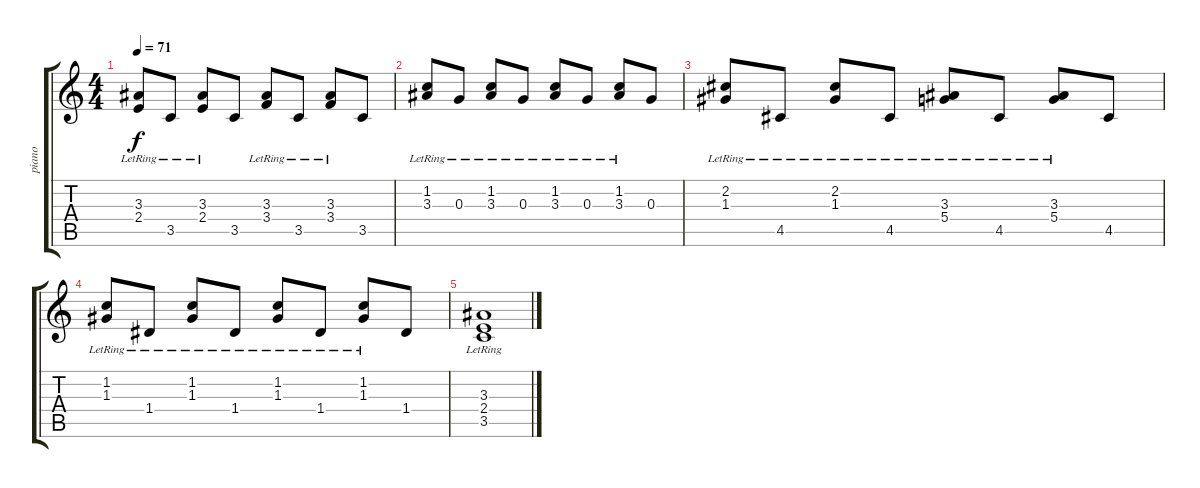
\track ("piano" "piano") {instrument acousticguitarnylon}
\staff {score tabs}
\tuning (E4 B3 G3 D3 A2 E2) {hide}
\ts (4 4)
\tempo 71
\clef g2
\ks c
(3.3{lr} 2.4{lr}).8{dy f} 3.5{lr}.8 (3.3{lr} 2.4{lr}).8 3.5.8 (3.3{lr} 3.4{lr}).8 3.5{lr}.8 (3.3{lr} 3.4{lr}).8 3.5.8 |
(1.2{lr} 3.3{lr}).8 0.3{lr}.8 (1.2{lr} 3.3{lr}).8 0.3{lr}.8 (1.2{lr} 3.3{lr}).8 0.3{lr}.8 (1.2{lr} 3.3{lr}).8 0.3.8 |
(2.2 1.3{lr}).8 4.5{lr}.8 (2.2 1.3{lr}).8 4.5{lr}.8 (3.3{lr} 5.4{lr}).8 4.5{lr}.8 (3.3{lr} 5.4{lr}).8 4.5.8 |
(1.2{lr} 1.3).8 1.4{lr}.8 (1.2{lr} 1.3).8 1.4{lr}.8 (1.2{lr} 1.3).8 1.4{lr}.8 (1.2{lr} 1.3).8 1.4.8 |
(3.3{lr} 2.4{lr} 3.5).1
